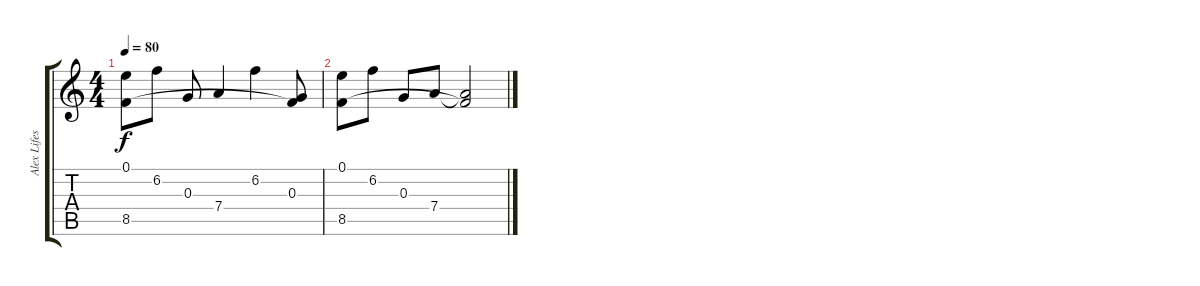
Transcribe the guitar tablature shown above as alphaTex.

\track ("Alex Lifeson" "Alex Lifes") {instrument electricguitarclean}
\staff {score tabs}
\tuning (E4 B3 G3 D3 A2 E2) {hide}
\ts (4 4)
\tempo 80
\clef g2
\ks c
(0.1 8.5).8{dy f} 6.2.8 0.3.8 7.4.4 6.2.4 (0.3 8.5{t}).8 |
(0.1 8.5).8 6.2.8 0.3.8 7.4.8 (7.4{t} 8.5{t}).2
